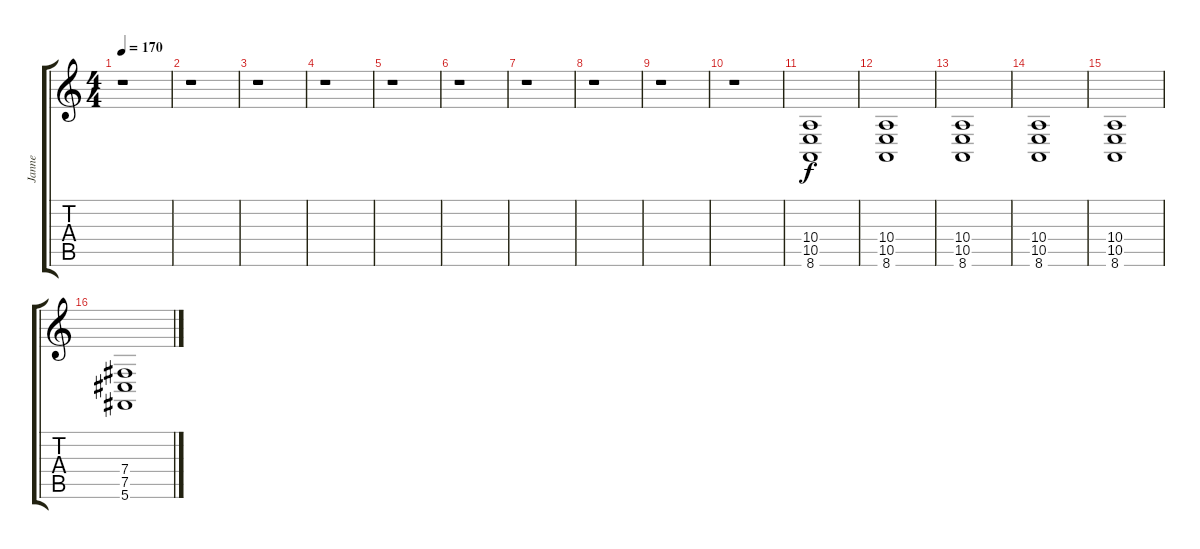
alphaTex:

\track ("Janne" "Janne") {instrument stringensemble1}
\staff {score tabs}
\tuning (Db4 Ab3 E3 B2 Gb2 Db2) {hide}
\ts (4 4)
\tempo 170
\clef g2
\ks c
r.1{dy f} |
r.1 |
r.1 |
r.1 |
r.1 |
r.1 |
r.1 |
r.1 |
r.1 |
r.1 |
(10.4 10.5 8.6).1{instrument stringensemble1} |
(10.4 10.5 8.6).1 |
(10.4 10.5 8.6).1 |
(10.4 10.5 8.6).1 |
(10.4 10.5 8.6).1 |
(7.4 7.5 5.6).1
